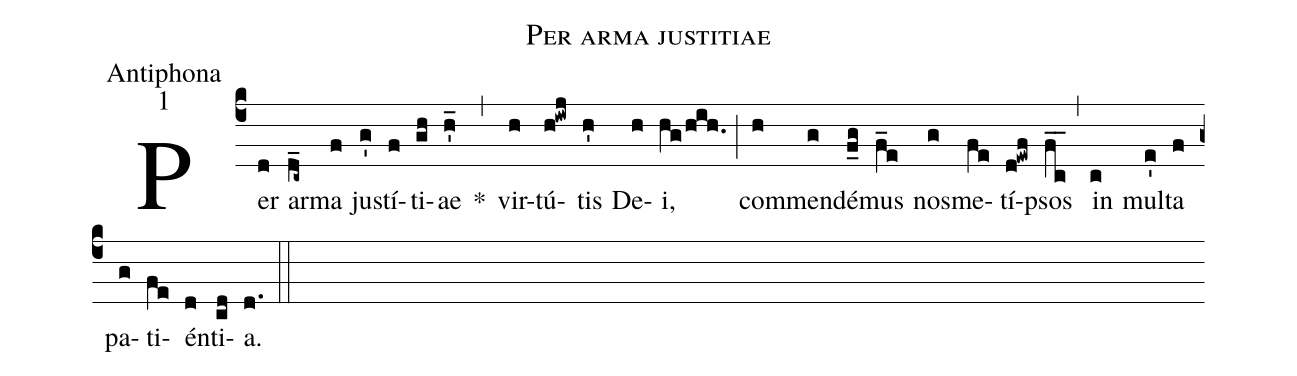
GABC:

name:Per arma justitiae;
office-part:Antiphona;
mode:1;
%%
(c4) Per(d) ar(d_c~)ma(f) ju(g')stí(f)ti(gh)ae(h'_) *(,) vir(h)tú(h!iwj)tis(h') De(h)i,(hg/hih.) (;) com(h)men(g)dé(f_g)mus(f_e) nos(g)me(fe)tí(d!ewf)psos(fc__) (,) in(c) mul(e')ta(f) pa(g)ti(fe)én(d)ti(cd)a.(d.) (::)
